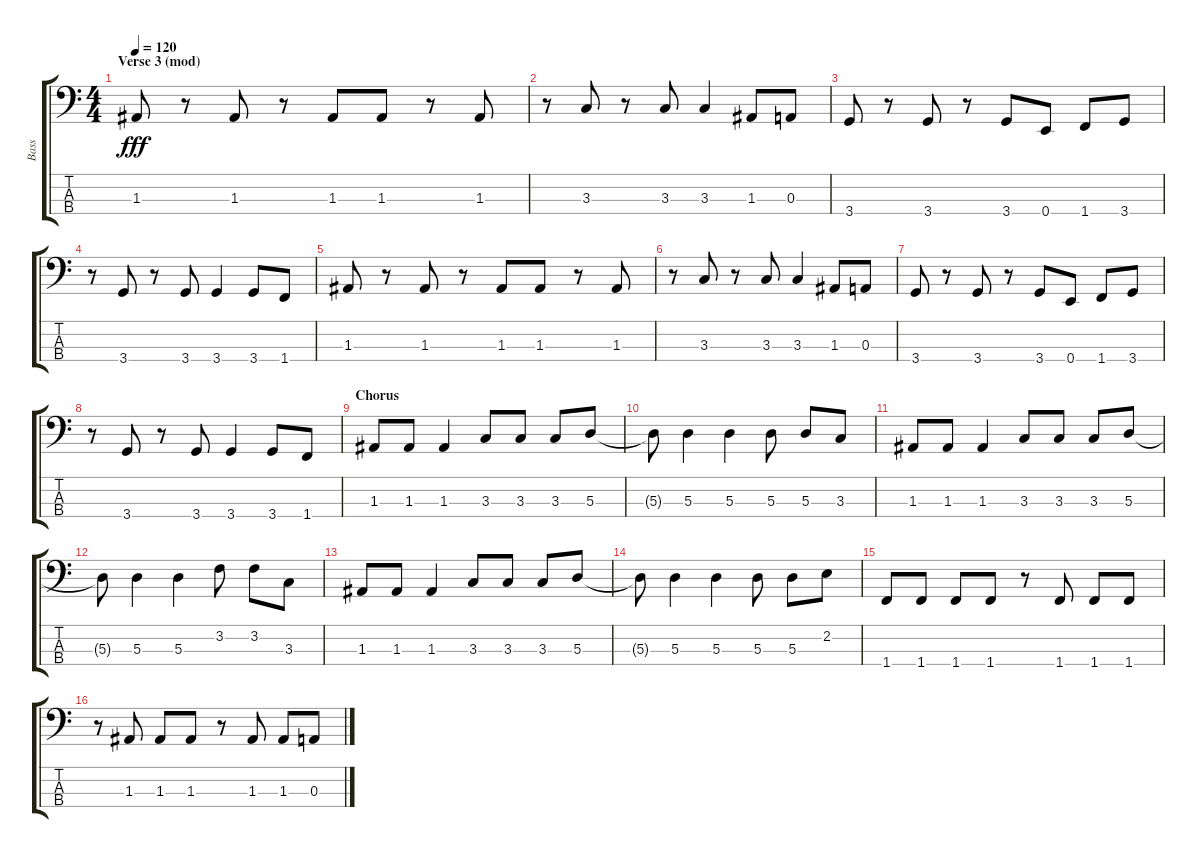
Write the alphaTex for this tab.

\track ("Bass" "Bass") {instrument electricbassfinger}
\staff {score tabs}
\tuning (G2 D2 A1 E1) {hide}
\ts (4 4)
\section ("" "Verse 3 (mod)")
\tempo 120
\clef f4
\ks c
1.3.8{dy fff} r.8 1.3.8 r.8 1.3.8 1.3.8 r.8 1.3.8 |
r.8 3.3.8 r.8 3.3.8 3.3.4 1.3.8 0.3.8 |
3.4.8 r.8 3.4.8 r.8 3.4.8 0.4.8 1.4.8 3.4.8 |
r.8 3.4.8 r.8 3.4.8 3.4.4 3.4.8 1.4.8 |
1.3.8 r.8 1.3.8 r.8 1.3.8 1.3.8 r.8 1.3.8 |
r.8 3.3.8 r.8 3.3.8 3.3.4 1.3.8 0.3.8 |
3.4.8 r.8 3.4.8 r.8 3.4.8 0.4.8 1.4.8 3.4.8 |
r.8 3.4.8 r.8 3.4.8 3.4.4 3.4.8 1.4.8 |
\section ("" "Chorus")
1.3.8 1.3.8 1.3.4 3.3.8 3.3.8 3.3.8 5.3.8 |
5.3{t}.8 5.3.4 5.3.4 5.3.8 5.3.8 3.3.8 |
1.3.8 1.3.8 1.3.4 3.3.8 3.3.8 3.3.8 5.3.8 |
5.3{t}.8 5.3.4 5.3.4 3.2.8 3.2.8 3.3.8 |
1.3.8 1.3.8 1.3.4 3.3.8 3.3.8 3.3.8 5.3.8 |
5.3{t}.8 5.3.4 5.3.4 5.3.8 5.3.8 2.2.8 |
1.4.8 1.4.8 1.4.8 1.4.8 r.8 1.4.8 1.4.8 1.4.8 |
r.8 1.3.8 1.3.8 1.3.8 r.8 1.3.8 1.3.8 0.3.8
